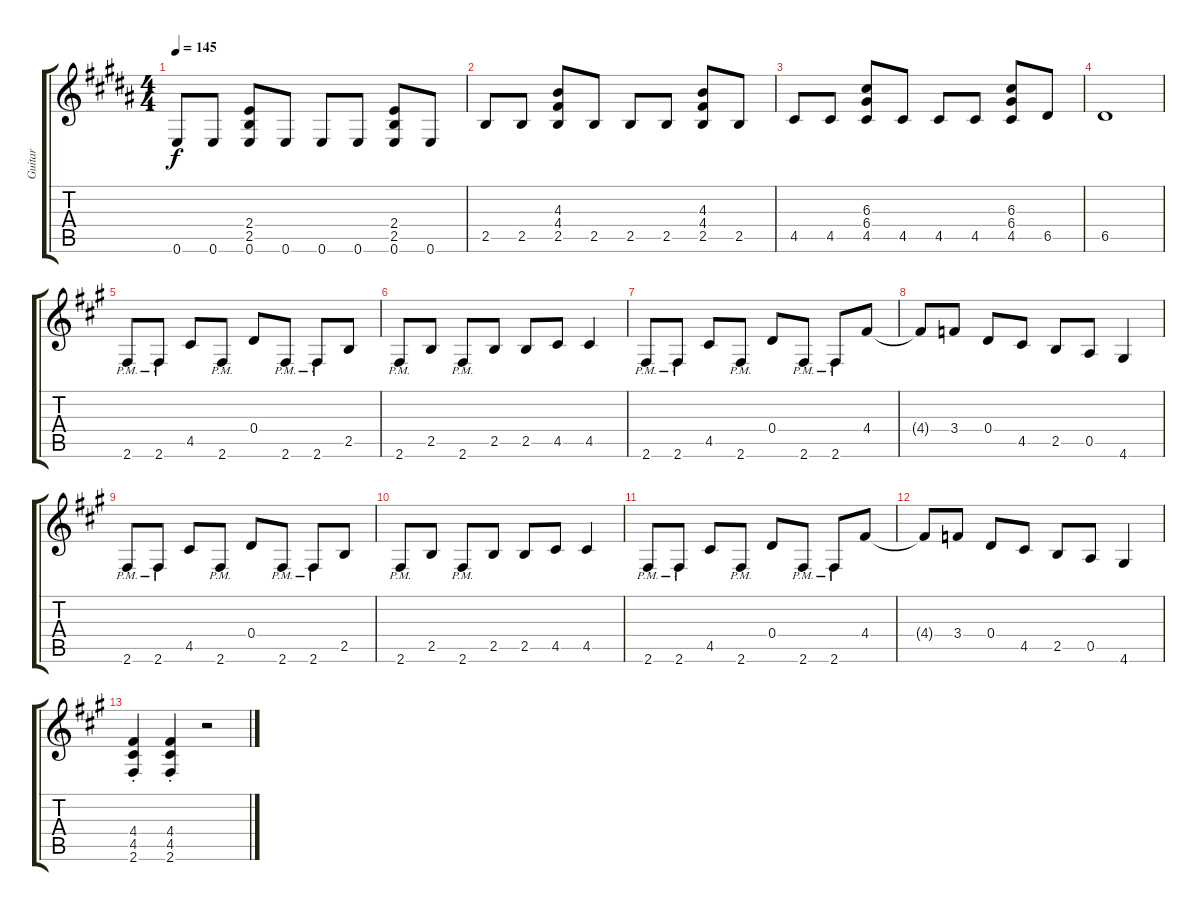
\track ("Guitar" "Guitar") {instrument distortionguitar}
\staff {score tabs}
\tuning (E4 B3 G3 D3 A2 E2) {hide}
\ts (4 4)
\tempo 145
\clef g2
\ks b
0.6.8{dy f} 0.6.8 (2.4 2.5 0.6).8 0.6.8 0.6.8 0.6.8 (2.4 2.5 0.6).8 0.6.8 |
2.5.8 2.5.8 (4.3 4.4 2.5).8 2.5.8 2.5.8 2.5.8 (4.3 4.4 2.5).8 2.5.8 |
4.5.8 4.5.8 (6.3 6.4 4.5).8 4.5.8 4.5.8 4.5.8 (6.3 6.4 4.5).8 6.5.8 |
6.5.1 |
\ks a
2.6{pm}.8 2.6{pm}.8 4.5.8 2.6{pm}.8 0.4.8 2.6{pm}.8 2.6{pm}.8 2.5.8 |
2.6{pm}.8 2.5.8 2.6{pm}.8 2.5.8 2.5.8 4.5.8 4.5.4 |
2.6{pm}.8 2.6{pm}.8 4.5.8 2.6{pm}.8 0.4.8 2.6{pm}.8 2.6{pm}.8 4.4.8 |
4.4{t}.8 3.4.8 0.4.8 4.5.8 2.5.8 0.5.8 4.6.4 |
2.6{pm}.8 2.6{pm}.8 4.5.8 2.6{pm}.8 0.4.8 2.6{pm}.8 2.6{pm}.8 2.5.8 |
2.6{pm}.8 2.5.8 2.6{pm}.8 2.5.8 2.5.8 4.5.8 4.5.4 |
2.6{pm}.8 2.6{pm}.8 4.5.8 2.6{pm}.8 0.4.8 2.6{pm}.8 2.6{pm}.8 4.4.8 |
4.4{t}.8 3.4.8 0.4.8 4.5.8 2.5.8 0.5.8 4.6.4 |
(4.4{st} 4.5 2.6).4 (4.4{st} 4.5 2.6).4 r.2
